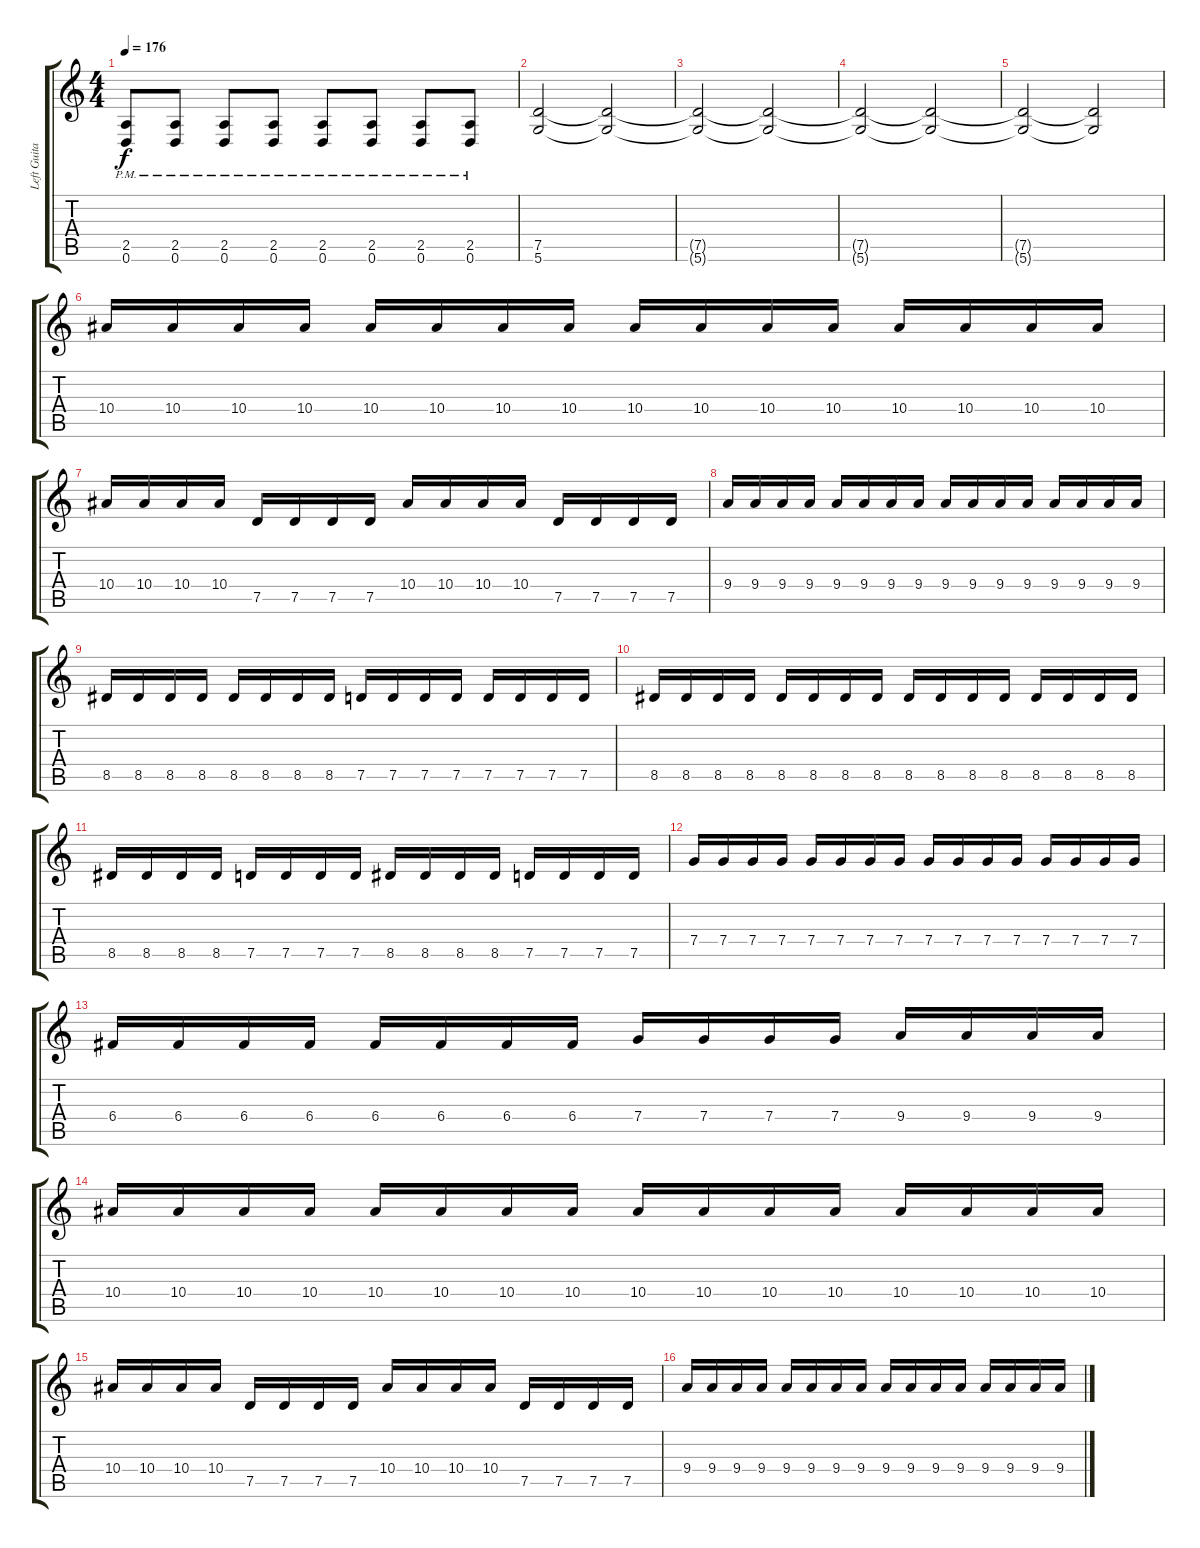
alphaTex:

\track ("Left Guitar" "Left Guita") {instrument distortionguitar}
\staff {score tabs}
\tuning (D4 A3 F3 C3 G2 D2) {hide}
\ts (4 4)
\tempo 176
\clef g2
\ks c
(2.5{pm} 0.6{pm}).8{dy f} (2.5{pm} 0.6{pm}).8 (2.5{pm} 0.6{pm}).8 (2.5{pm} 0.6{pm}).8 (2.5{pm} 0.6{pm}).8 (2.5{pm} 0.6{pm}).8 (2.5{pm} 0.6{pm}).8 (2.5{pm} 0.6{pm}).8 |
(7.5 5.6).2 (7.5{t} 5.6{t}).2 |
(7.5{t} 5.6{t}).2 (7.5{t} 5.6{t}).2 |
(7.5{t} 5.6{t}).2 (7.5{t} 5.6{t}).2 |
(7.5{t} 5.6{t}).2 (7.5{t} 5.6{t}).2 |
10.4.16 10.4.16 10.4.16 10.4.16 10.4.16 10.4.16 10.4.16 10.4.16 10.4.16 10.4.16 10.4.16 10.4.16 10.4.16 10.4.16 10.4.16 10.4.16 |
10.4.16 10.4.16 10.4.16 10.4.16 7.5.16 7.5.16 7.5.16 7.5.16 10.4.16 10.4.16 10.4.16 10.4.16 7.5.16 7.5.16 7.5.16 7.5.16 |
9.4.16 9.4.16 9.4.16 9.4.16 9.4.16 9.4.16 9.4.16 9.4.16 9.4.16 9.4.16 9.4.16 9.4.16 9.4.16 9.4.16 9.4.16 9.4.16 |
8.5.16 8.5.16 8.5.16 8.5.16 8.5.16 8.5.16 8.5.16 8.5.16 7.5.16 7.5.16 7.5.16 7.5.16 7.5.16 7.5.16 7.5.16 7.5.16 |
8.5.16 8.5.16 8.5.16 8.5.16 8.5.16 8.5.16 8.5.16 8.5.16 8.5.16 8.5.16 8.5.16 8.5.16 8.5.16 8.5.16 8.5.16 8.5.16 |
8.5.16 8.5.16 8.5.16 8.5.16 7.5.16 7.5.16 7.5.16 7.5.16 8.5.16 8.5.16 8.5.16 8.5.16 7.5.16 7.5.16 7.5.16 7.5.16 |
7.4.16 7.4.16 7.4.16 7.4.16 7.4.16 7.4.16 7.4.16 7.4.16 7.4.16 7.4.16 7.4.16 7.4.16 7.4.16 7.4.16 7.4.16 7.4.16 |
6.4.16 6.4.16 6.4.16 6.4.16 6.4.16 6.4.16 6.4.16 6.4.16 7.4.16 7.4.16 7.4.16 7.4.16 9.4.16 9.4.16 9.4.16 9.4.16 |
10.4.16 10.4.16 10.4.16 10.4.16 10.4.16 10.4.16 10.4.16 10.4.16 10.4.16 10.4.16 10.4.16 10.4.16 10.4.16 10.4.16 10.4.16 10.4.16 |
10.4.16 10.4.16 10.4.16 10.4.16 7.5.16 7.5.16 7.5.16 7.5.16 10.4.16 10.4.16 10.4.16 10.4.16 7.5.16 7.5.16 7.5.16 7.5.16 |
9.4.16 9.4.16 9.4.16 9.4.16 9.4.16 9.4.16 9.4.16 9.4.16 9.4.16 9.4.16 9.4.16 9.4.16 9.4.16 9.4.16 9.4.16 9.4.16
